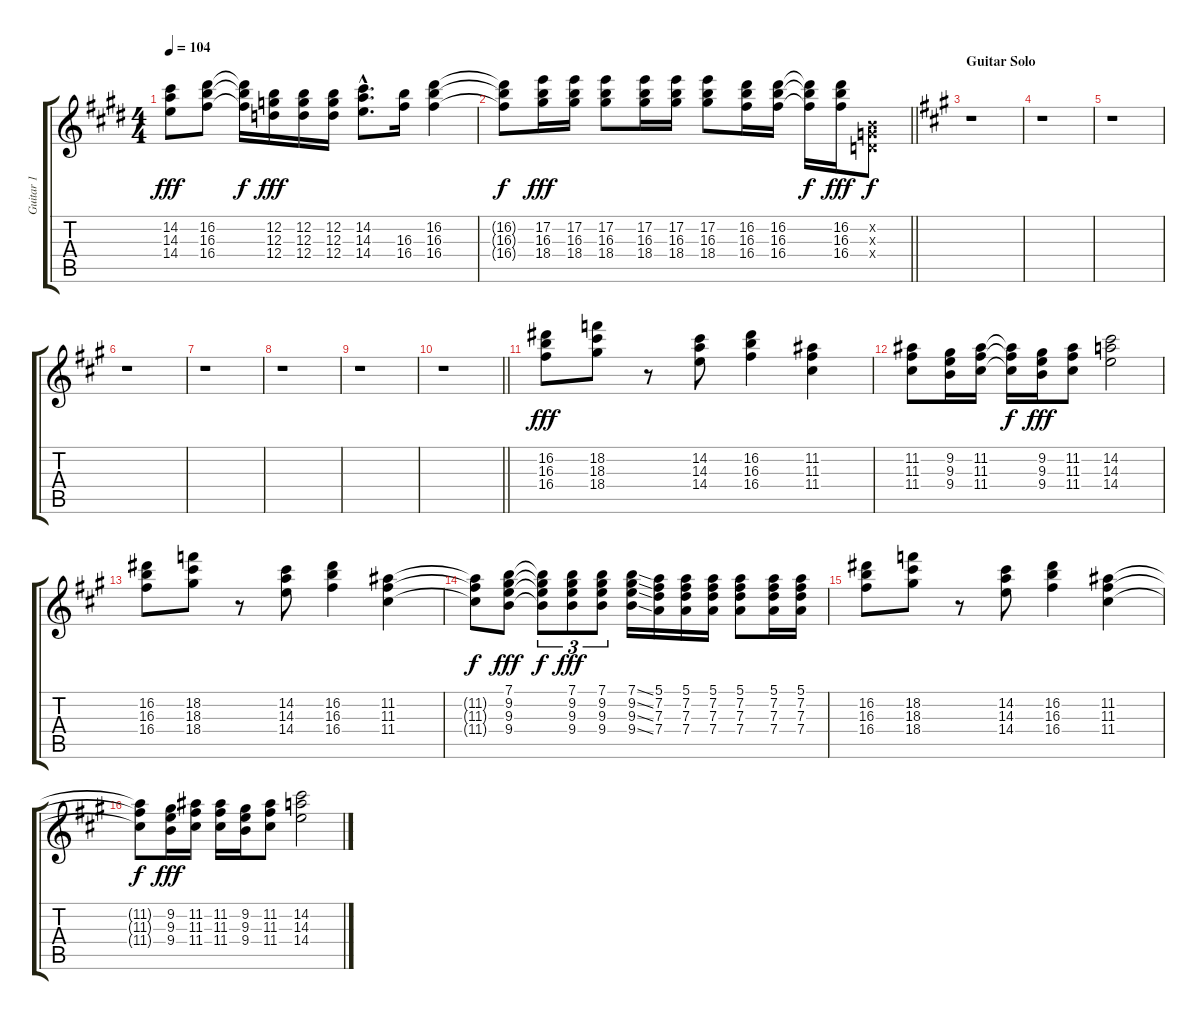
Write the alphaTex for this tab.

\track ("Guitar 1" "Guitar 1") {instrument distortionguitar}
\staff {score tabs}
\tuning (E4 B3 G3 D3 A2 E2) {hide}
\ts (4 4)
\tempo 104
\clef g2
\ks e
(14.2 14.3 14.4).8{dy fff} (16.2 16.3 16.4).8 (16.2{t} 16.3{t} 16.4{t}).16{dy f} (12.2 12.3 12.4).16{dy fff} (12.2 12.3 12.4).16 (12.2 12.3 12.4).16 (14.2{hac} 14.3{hac} 14.4{hac}).8{d} (16.3 16.4).16 (16.2 16.3 16.4).4 |
\barLineRight lightlight
(16.2{t} 16.3{t} 16.4{t}).8{dy f} (17.2 16.3 18.4).16{dy fff} (17.2 16.3 18.4).16 (17.2 16.3 18.4).8 (17.2 16.3 18.4).16 (17.2 16.3 18.4).16 (17.2 16.3 18.4).8 (16.2 16.3 16.4).16 (16.2 16.3 16.4).16 (16.2{t} 16.3{t} 16.4{t}).16{dy f} (16.2 16.3 16.4).16{dy fff} (0.2{x} 0.3{x} 0.4{x}).8{dy f} |
\section ("" "Guitar Solo")
\ks a
r.1 |
r.1 |
r.1 |
r.1 |
r.1 |
r.1 |
r.1 |
\barLineRight lightlight
r.1 |
(16.2 16.3 16.4).8{dy fff volume 11} (18.2 18.3 18.4).8 r.8 (14.2 14.3 14.4).8 (16.2 16.3 16.4).4 (11.2 11.3 11.4).4 |
(11.2 11.3 11.4).8 (9.2 9.3 9.4).16 (11.2 11.3 11.4).16 (11.2{t} 11.3{t} 11.4{t}).16{dy f} (9.2 9.3 9.4).16{dy fff} (11.2 11.3 11.4).8 (14.2 14.3 14.4).2 |
(16.2 16.3 16.4).8 (18.2 18.3 18.4).8 r.8 (14.2 14.3 14.4).8 (16.2 16.3 16.4).4 (11.2 11.3 11.4).4 |
(11.2{t} 11.3{t} 11.4{t}).8{dy f} (7.1 9.2 9.3 9.4).8{dy fff} (7.1{t} 9.2{t} 9.3{t} 9.4{t}).8{tu (3 2) dy f} (7.1 9.2 9.3 9.4).8{tu (3 2) dy fff} (7.1 9.2 9.3 9.4).8{tu (3 2)} (7.1{ss} 9.2{ss} 9.3{ss} 9.4{ss}).16 (5.1 7.2 7.3 7.4).16 (5.1 7.2 7.3 7.4).16 (5.1 7.2 7.3 7.4).16 (5.1 7.2 7.3 7.4).8 (5.1 7.2 7.3 7.4).16 (5.1 7.2 7.3 7.4).16 |
(16.2 16.3 16.4).8 (18.2 18.3 18.4).8 r.8 (14.2 14.3 14.4).8 (16.2 16.3 16.4).4 (11.2 11.3 11.4).4 |
(11.2{t} 11.3{t} 11.4{t}).8{dy f} (9.2 9.3 9.4).16{dy fff} (11.2 11.3 11.4).16 (11.2 11.3 11.4).16 (9.2 9.3 9.4).16 (11.2 11.3 11.4).8 (14.2 14.3 14.4).2
